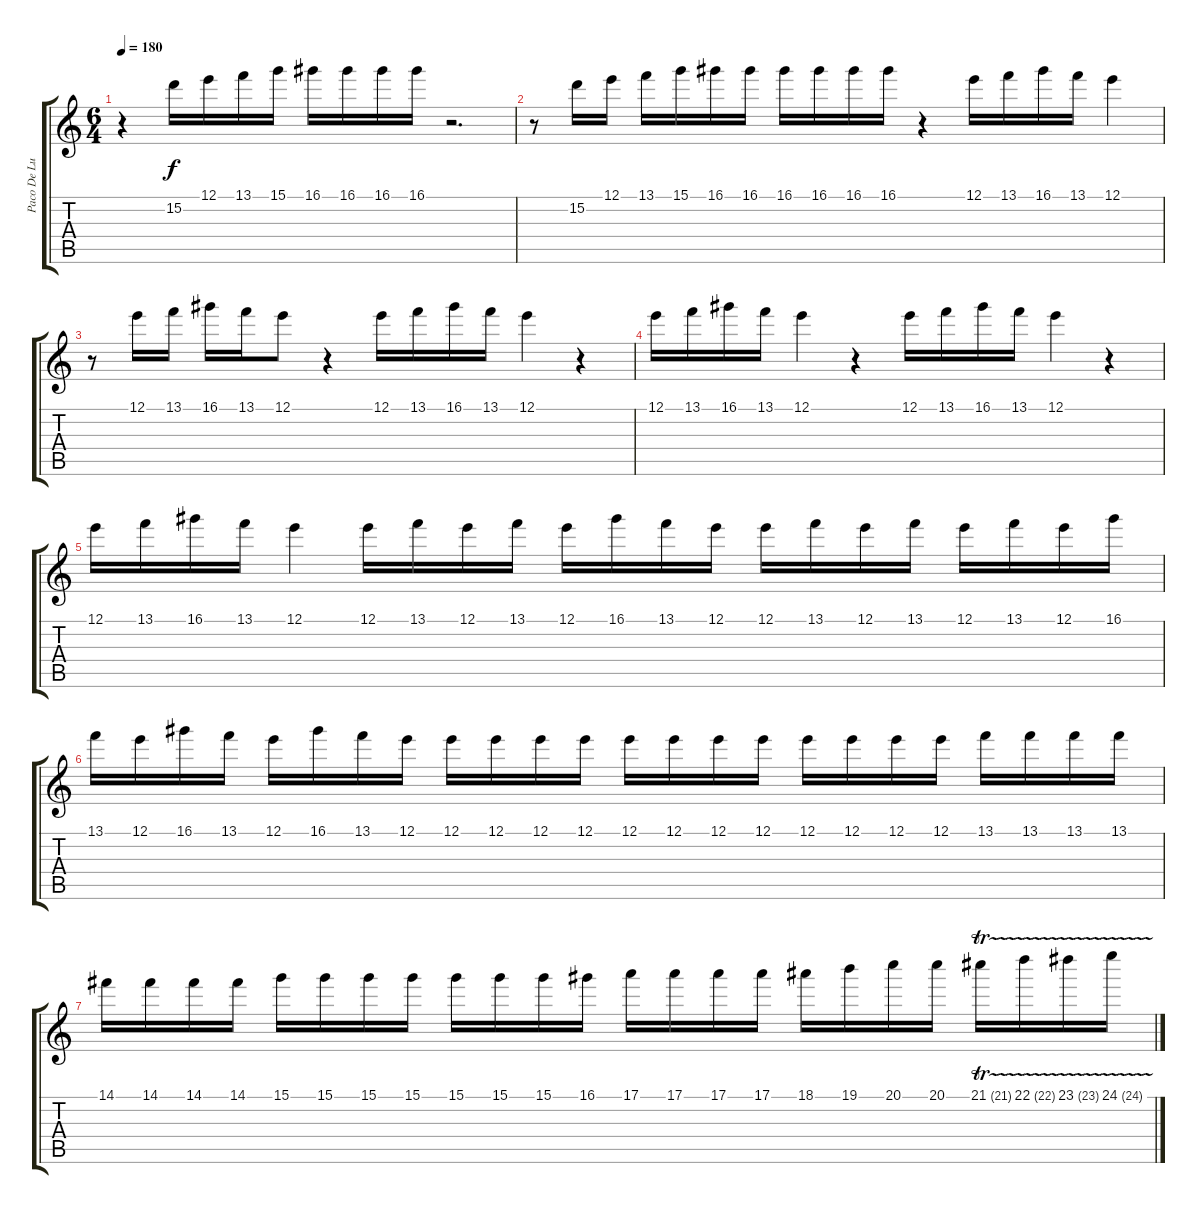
\track ("Paco De Lucia" "Paco De Lu") {instrument acousticguitarsteel}
\staff {score tabs}
\tuning (E4 B3 G3 D3 A2 E2) {hide}
\ts (6 4)
\tempo 180
\clef g2
\ks c
r.4{dy f} 15.2.16 12.1.16 13.1.16 15.1.16 16.1.16 16.1.16 16.1.16 16.1.16 r.2{d} |
r.8 15.2.16 12.1.16 13.1.16 15.1.16 16.1.16 16.1.16 16.1.16 16.1.16 16.1.16 16.1.16 r.4 12.1.16 13.1.16 16.1.16 13.1.16 12.1.4 |
r.8 12.1.16 13.1.16 16.1.16 13.1.16 12.1.8 r.4 12.1.16 13.1.16 16.1.16 13.1.16 12.1.4 r.4 |
12.1.16 13.1.16 16.1.16 13.1.16 12.1.4 r.4 12.1.16 13.1.16 16.1.16 13.1.16 12.1.4 r.4 |
12.1.16 13.1.16 16.1.16 13.1.16 12.1.4 12.1.16 13.1.16 12.1.16 13.1.16 12.1.16 16.1.16 13.1.16 12.1.16 12.1.16 13.1.16 12.1.16 13.1.16 12.1.16 13.1.16 12.1.16 16.1.16 |
13.1.16 12.1.16 16.1.16 13.1.16 12.1.16 16.1.16 13.1.16 12.1.16 12.1.16 12.1.16 12.1.16 12.1.16 12.1.16 12.1.16 12.1.16 12.1.16 12.1.16 12.1.16 12.1.16 12.1.16 13.1.16 13.1.16 13.1.16 13.1.16 |
14.1.16 14.1.16 14.1.16 14.1.16 15.1.16 15.1.16 15.1.16 15.1.16 15.1.16 15.1.16 15.1.16 16.1.16 17.1.16 17.1.16 17.1.16 17.1.16 18.1.16 19.1.16 20.1.16 20.1.16 21.1{tr (21 64)}.16 22.1{tr (22 64)}.16 23.1{tr (23 64)}.16 24.1{tr (24 64)}.16
